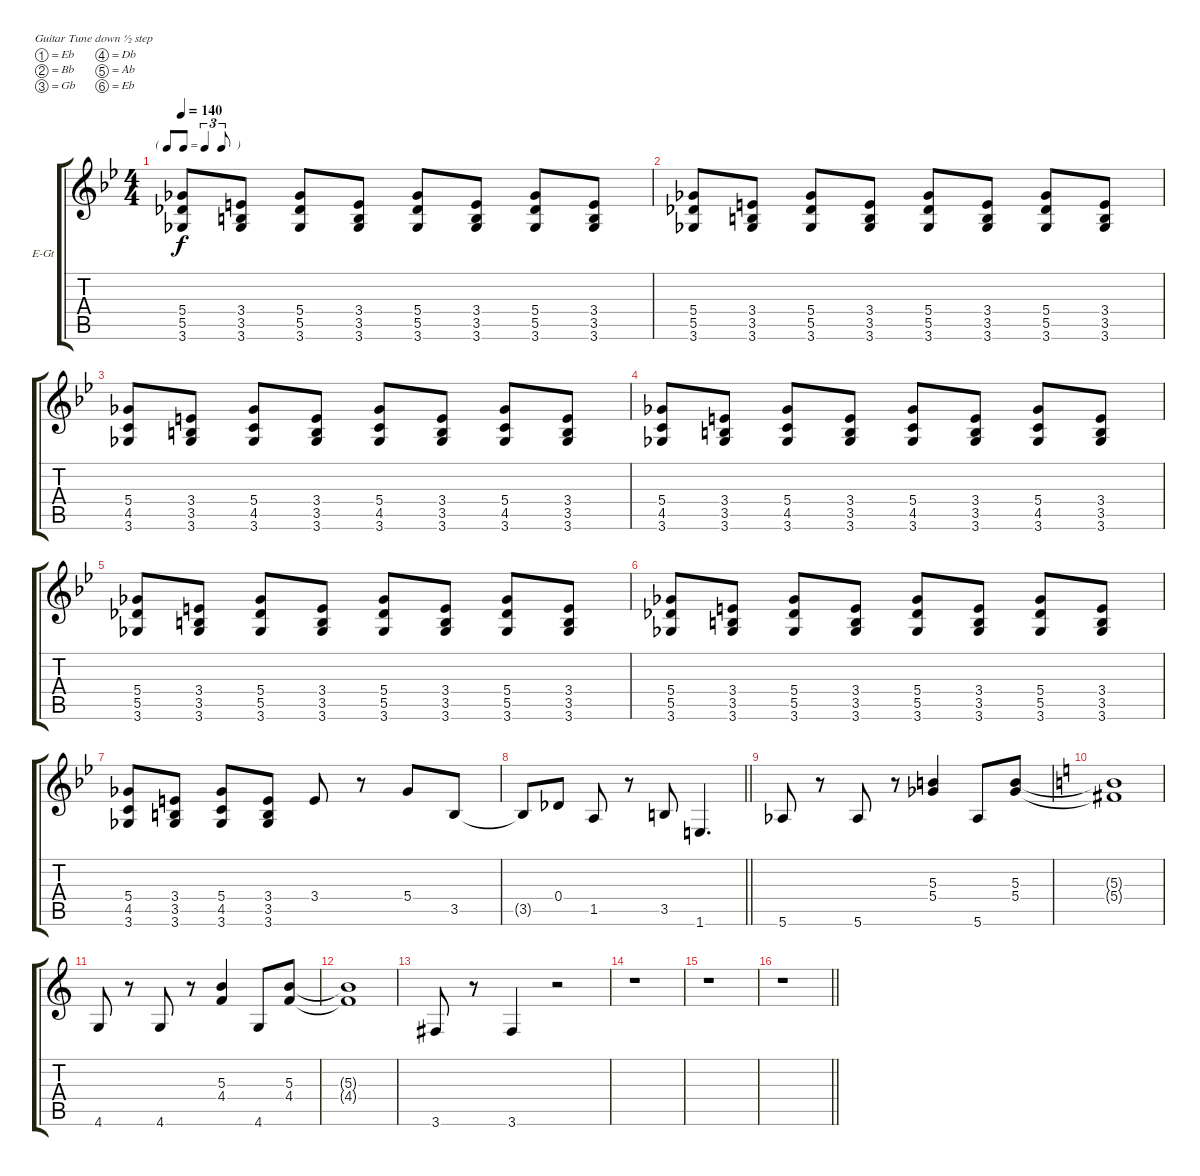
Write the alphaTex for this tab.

\bracketExtendMode groupsimilarinstruments
\firstSystemTrackNameOrientation horizontal
\otherSystemsTrackNameOrientation horizontal
\track ("Electric Clean" "E-Gt") {instrument electricguitarclean}
\staff {score tabs}
\tuning (Eb4 Bb3 Gb3 Db3 Ab2 Eb2)
\ts (4 4)
\tf triplet8th
\section ("" " ")
\tempo 140
\clef g2
\ks bb
(5.4 5.5 3.6).8{dy f} (3.4 3.5 3.6).8 (5.4 5.5 3.6).8 (3.4 3.5 3.6).8 (5.4 5.5 3.6).8 (3.4 3.5 3.6).8 (5.4 5.5 3.6).8 (3.4 3.5 3.6).8 |
(5.4 5.5 3.6).8 (3.4 3.5 3.6).8 (5.4 5.5 3.6).8 (3.4 3.5 3.6).8 (5.4 5.5 3.6).8 (3.4 3.5 3.6).8 (5.4 5.5 3.6).8 (3.4 3.5 3.6).8 |
(5.4 4.5 3.6).8 (3.4 3.5 3.6).8 (5.4 4.5 3.6).8 (3.4 3.5 3.6).8 (5.4 4.5 3.6).8 (3.4 3.5 3.6).8 (5.4 4.5 3.6).8 (3.4 3.5 3.6).8 |
(5.4 4.5 3.6).8 (3.4 3.5 3.6).8 (5.4 4.5 3.6).8 (3.4 3.5 3.6).8 (5.4 4.5 3.6).8 (3.4 3.5 3.6).8 (5.4 4.5 3.6).8 (3.4 3.5 3.6).8 |
(5.4 5.5 3.6).8 (3.4 3.5 3.6).8 (5.4 5.5 3.6).8 (3.4 3.5 3.6).8 (5.4 5.5 3.6).8 (3.4 3.5 3.6).8 (5.4 5.5 3.6).8 (3.4 3.5 3.6).8 |
(5.4 5.5 3.6).8 (3.4 3.5 3.6).8 (5.4 5.5 3.6).8 (3.4 3.5 3.6).8 (5.4 5.5 3.6).8 (3.4 3.5 3.6).8 (5.4 5.5 3.6).8 (3.4 3.5 3.6).8 |
(5.4 4.5 3.6).8 (3.4 3.5 3.6).8 (5.4 4.5 3.6).8 (3.4 3.5 3.6).8 3.4.8 r.8 5.4.8 3.5.8 |
\barLineRight lightlight
3.5{t}.8 0.4.8 1.5.8 r.8 3.5.8 1.6.4{d} |
\section ("" " ")
5.6.8 r.8 5.6.8 r.8 (5.3 5.4).4 5.6.8 (5.3 5.4).8 |
\ks c
(5.3{t} 5.4{t}).1 |
4.6.8 r.8 4.6.8 r.8 (5.3 4.4).4 4.6.8 (5.3 4.4).8 |
(5.3{t} 4.4{t}).1 |
3.6.8 r.8 3.6.4 r.2 |
r.1 |
r.1 |
\barLineRight lightlight
r.1
